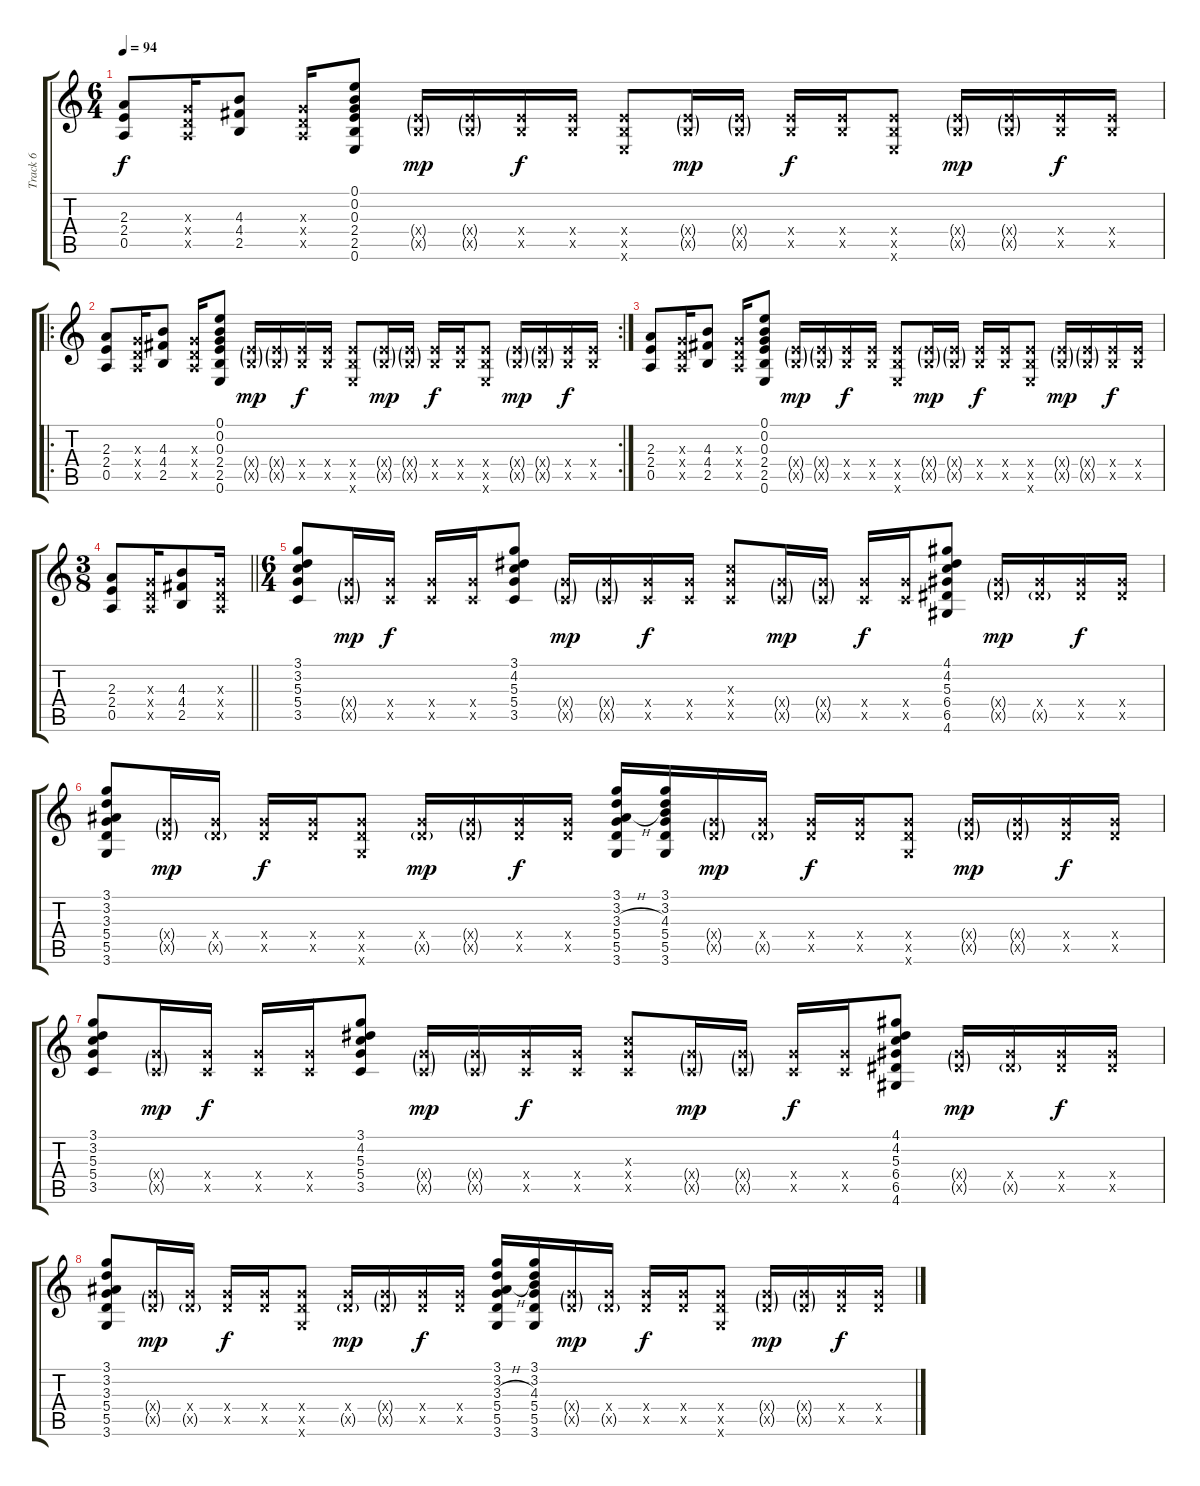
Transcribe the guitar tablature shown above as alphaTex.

\track ("Track 6" "Track 6") {instrument acousticguitarsteel}
\staff {score tabs}
\tuning (E4 B3 G3 D3 A2 E2) {hide}
\ts (6 4)
\tempo 94
\clef g2
\ks c
(2.3 2.4 0.5).8{dy f} (0.3{x} 0.4{x} 0.5{x}).16 (4.3 4.4 2.5).8 (0.3{x} 0.4{x} 0.5{x}).16 (0.1 0.2 0.3 2.4 2.5 0.6).8 (2.4{g x} 2.5{g x}).16{dy mp} (2.4{g x} 2.5{g x}).16 (2.4{x} 2.5{x}).16{dy f} (2.4{x} 2.5{x}).16 (2.4{x} 2.5{x} 0.6{x}).8 (2.4{g x} 2.5{g x}).16{dy mp} (2.4{g x} 2.5{g x}).16 (2.4{x} 2.5{x}).16{dy f} (2.4{x} 2.5{x}).16 (2.4{x} 2.5{x} 0.6{x}).8 (2.4{g x} 2.5{g x}).16{dy mp} (2.4{g x} 2.5{g x}).16 (2.4{x} 2.5{x}).16{dy f} (2.4{x} 2.5{x}).16 |
\ro
\rc 2
(2.3 2.4 0.5).8 (0.3{x} 0.4{x} 0.5{x}).16 (4.3 4.4 2.5).8 (0.3{x} 0.4{x} 0.5{x}).16 (0.1 0.2 0.3 2.4 2.5 0.6).8 (2.4{g x} 2.5{g x}).16{dy mp} (2.4{g x} 2.5{g x}).16 (2.4{x} 2.5{x}).16{dy f} (2.4{x} 2.5{x}).16 (2.4{x} 2.5{x} 0.6{x}).8 (2.4{g x} 2.5{g x}).16{dy mp} (2.4{g x} 2.5{g x}).16 (2.4{x} 2.5{x}).16{dy f} (2.4{x} 2.5{x}).16 (2.4{x} 2.5{x} 0.6{x}).8 (2.4{g x} 2.5{g x}).16{dy mp} (2.4{g x} 2.5{g x}).16 (2.4{x} 2.5{x}).16{dy f} (2.4{x} 2.5{x}).16 |
(2.3 2.4 0.5).8 (0.3{x} 0.4{x} 0.5{x}).16 (4.3 4.4 2.5).8 (0.3{x} 0.4{x} 0.5{x}).16 (0.1 0.2 0.3 2.4 2.5 0.6).8 (2.4{g x} 2.5{g x}).16{dy mp} (2.4{g x} 2.5{g x}).16 (2.4{x} 2.5{x}).16{dy f} (2.4{x} 2.5{x}).16 (2.4{x} 2.5{x} 0.6{x}).8 (2.4{g x} 2.5{g x}).16{dy mp} (2.4{g x} 2.5{g x}).16 (2.4{x} 2.5{x}).16{dy f} (2.4{x} 2.5{x}).16 (2.4{x} 2.5{x} 0.6{x}).8 (2.4{g x} 2.5{g x}).16{dy mp} (2.4{g x} 2.5{g x}).16 (2.4{x} 2.5{x}).16{dy f} (2.4{x} 2.5{x}).16 |
\ts (3 8)
\barLineRight lightlight
(2.3 2.4 0.5).8 (0.3{x} 0.4{x} 0.5{x}).16 (4.3 4.4 2.5).8 (0.3{x} 0.4{x} 0.5{x}).16 |
\ts (6 4)
(3.1 3.2 5.3 5.4 3.5).8 (5.4{g x} 3.5{g x}).16{dy mp} (5.4{x} 3.5{x}).16{dy f} (5.4{x} 3.5{x}).16 (5.4{x} 3.5{x}).16 (3.1 4.2 5.3 5.4 3.5).8 (5.4{g x} 3.5{g x}).16{dy mp} (5.4{g x} 3.5{g x}).16 (5.4{x} 3.5{x}).16{dy f} (5.4{x} 3.5{x}).16 (5.3{x} 5.4{x} 3.5{x}).8 (5.4{g x} 3.5{g x}).16{dy mp} (5.4{g x} 3.5{g x}).16 (5.4{x} 3.5{x}).16{dy f} (5.4{x} 3.5{x}).16 (4.1 4.2 5.3 6.4 6.5 4.6).8 (6.4{g x} 6.5{g x}).16{dy mp} (6.4{x} 6.5{g x}).16 (6.4{x} 6.5{x}).16{dy f} (6.4{x} 6.5{x}).16 |
(3.1 3.2 3.3 5.4 5.5 3.6).8 (5.4{g x} 5.5{g x}).16{dy mp} (5.4{x} 5.5{g x}).16 (5.4{x} 5.5{x}).16{dy f} (5.4{x} 5.5{x}).16 (5.4{x} 5.5{x} 3.6{x}).8 (5.4{x} 5.5{g x}).16{dy mp} (5.4{g x} 5.5{g x}).16 (5.4{x} 5.5{x}).16{dy f} (5.4{x} 5.5{x}).16 (3.1 3.2 3.3{h} 5.4 5.5 3.6).16 (3.1 3.2 4.3 5.4 5.5 3.6).16 (5.4{g x} 5.5{g x}).16{dy mp} (5.4{x} 5.5{g x}).16 (5.4{x} 5.5{x}).16{dy f} (5.4{x} 5.5{x}).16 (5.4{x} 5.5{x} 3.6{x}).8 (5.4{g x} 5.5{g x}).16{dy mp} (5.4{g x} 5.5{g x}).16 (5.4{x} 5.5{x}).16{dy f} (5.4{x} 5.5{x}).16 |
(3.1 3.2 5.3 5.4 3.5).8 (5.4{g x} 3.5{g x}).16{dy mp} (5.4{x} 3.5{x}).16{dy f} (5.4{x} 3.5{x}).16 (5.4{x} 3.5{x}).16 (3.1 4.2 5.3 5.4 3.5).8 (5.4{g x} 3.5{g x}).16{dy mp} (5.4{g x} 3.5{g x}).16 (5.4{x} 3.5{x}).16{dy f} (5.4{x} 3.5{x}).16 (5.3{x} 5.4{x} 3.5{x}).8 (5.4{g x} 3.5{g x}).16{dy mp} (5.4{g x} 3.5{g x}).16 (5.4{x} 3.5{x}).16{dy f} (5.4{x} 3.5{x}).16 (4.1 4.2 5.3 6.4 6.5 4.6).8 (6.4{g x} 6.5{g x}).16{dy mp} (6.4{x} 6.5{g x}).16 (6.4{x} 6.5{x}).16{dy f} (6.4{x} 6.5{x}).16 |
(3.1 3.2 3.3 5.4 5.5 3.6).8 (5.4{g x} 5.5{g x}).16{dy mp} (5.4{x} 5.5{g x}).16 (5.4{x} 5.5{x}).16{dy f} (5.4{x} 5.5{x}).16 (5.4{x} 5.5{x} 3.6{x}).8 (5.4{x} 5.5{g x}).16{dy mp} (5.4{g x} 5.5{g x}).16 (5.4{x} 5.5{x}).16{dy f} (5.4{x} 5.5{x}).16 (3.1 3.2 3.3{h} 5.4 5.5 3.6).16 (3.1 3.2 4.3 5.4 5.5 3.6).16 (5.4{g x} 5.5{g x}).16{dy mp} (5.4{x} 5.5{g x}).16 (5.4{x} 5.5{x}).16{dy f} (5.4{x} 5.5{x}).16 (5.4{x} 5.5{x} 3.6{x}).8 (5.4{g x} 5.5{g x}).16{dy mp} (5.4{g x} 5.5{g x}).16 (5.4{x} 5.5{x}).16{dy f} (5.4{x} 5.5{x}).16
